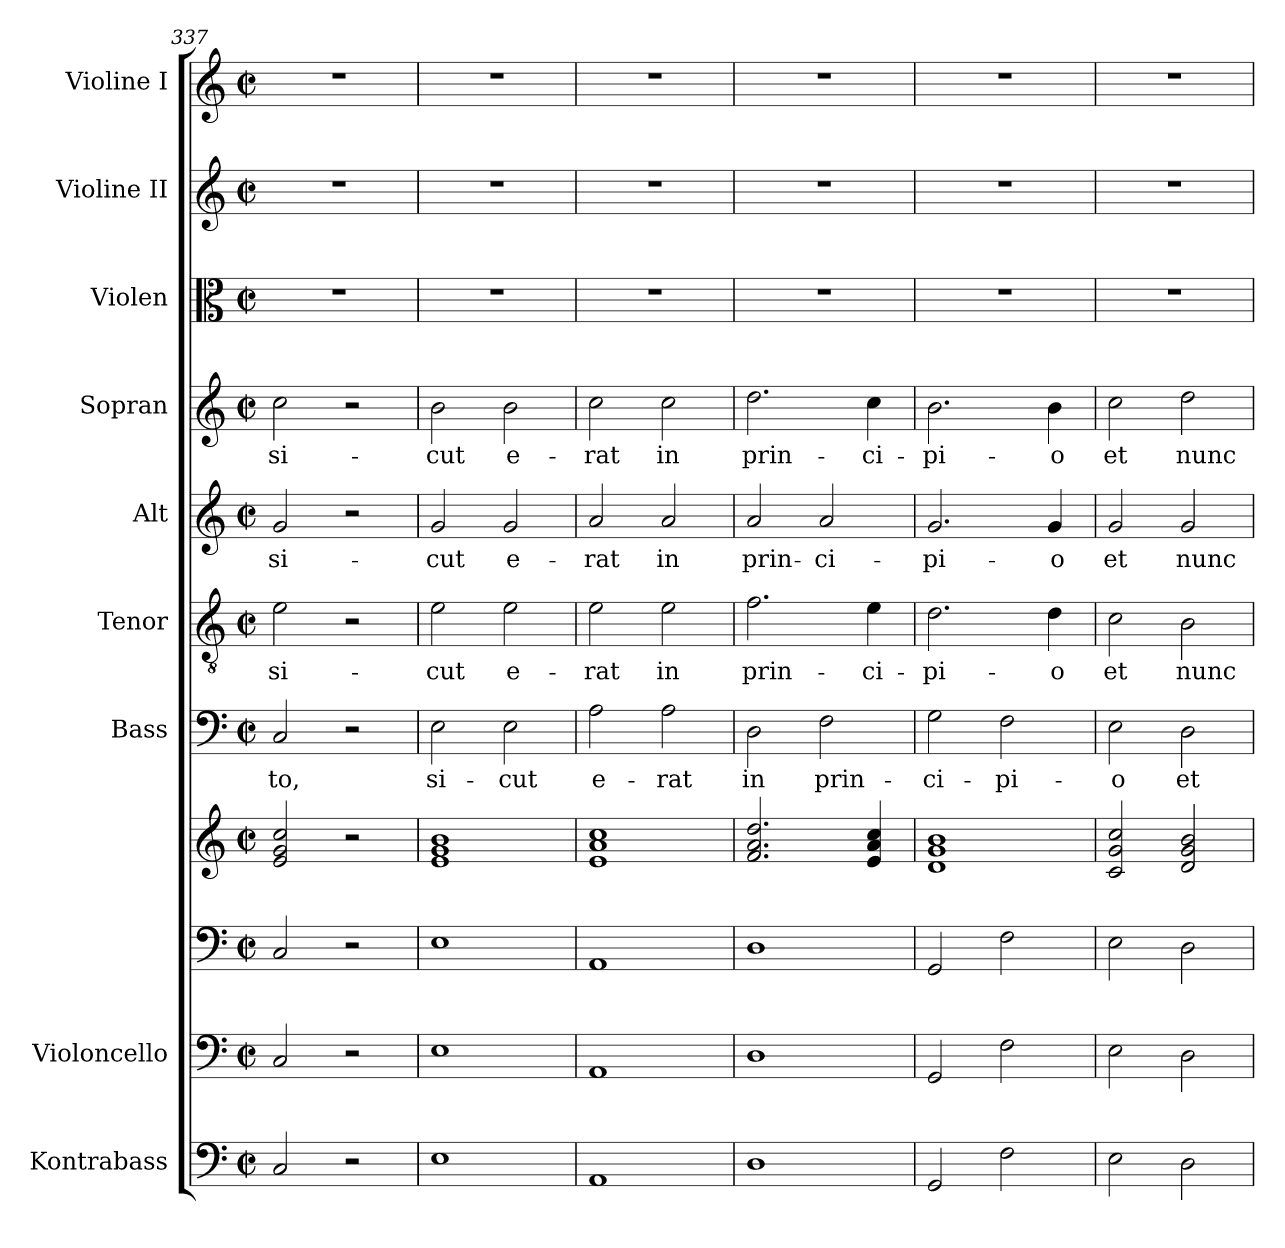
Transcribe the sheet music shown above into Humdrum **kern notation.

**kern	**kern	**kern	**kern	**kern	**text	**kern	**text	**kern	**text	**kern	**text	**kern	**kern	**kern
*part10	*part9	*part8	*part8	*part7	*part7	*part6	*part6	*part5	*part5	*part4	*part4	*part3	*part2	*part1
*staff11	*staff10	*staff9	*staff8	*staff7	*staff7	*staff6	*staff6	*staff5	*staff5	*staff4	*staff4	*staff3	*staff2	*staff1
*I"Kontrabass	*I"Violoncello	*	*	*I"Bass	*	*I"Tenor	*	*I"Alt	*	*I"Sopran	*	*I"Violen	*I"Violine II	*I"Violine I
*I'Kb.	*I'Vc.	*	*	*I'B.	*	*I'T.	*	*I'A.	*	*I'S.	*	*	*I'Vl. II	*I'Vl. I
!!LO:PB:g=z
*clefF4	*clefF4	*clefF4	*clefG2	*clefF4	*	*clefGv2	*	*clefG2	*	*clefG2	*	*clefC3	*clefG2	*clefG2
*ITrd7c12	*	*	*	*	*	*	*	*	*	*	*	*	*	*
*k[]	*k[]	*k[]	*k[]	*k[]	*	*k[]	*	*k[]	*	*k[]	*	*k[]	*k[]	*k[]
*C:	*C:	*C:	*C:	*C:	*	*C:	*	*C:	*	*C:	*	*C:	*C:	*C:
*M2/2	*M2/2	*M2/2	*M2/2	*M2/2	*	*M2/2	*	*M2/2	*	*M2/2	*	*M2/2	*M2/2	*M2/2
*met(c|)	*met(c|)	*met(c|)	*met(c|)	*met(c|)	*	*met(c|)	*	*met(c|)	*	*met(c|)	*	*met(c|)	*met(c|)	*met(c|)
=337	=337	=337	=337	=337	=337	=337	=337	=337	=337	=337	=337	=337	=337	=337
!	!	!	!	!	!LO:LY:b	!	!LO:LY:b	!	!LO:LY:b	!	!LO:LY:b	!	!	!
2CC/	2C/	2C/	2e/ 2g/ 2cc/	2C/	-to,	2e\	si-	2g/	si-	2cc\	si-	1r	1r	1r
2r	2r	2r	2r	2r	.	2r	.	2r	.	2r	.	.	.	.
=338	=338	=338	=338	=338	=338	=338	=338	=338	=338	=338	=338	=338	=338	=338
!	!	!	!	!	!LO:LY:b	!	!LO:LY:b	!	!LO:LY:b	!	!LO:LY:b	!	!	!
1EE	1E	1E	1e 1g 1b	2E\	si-	2e\	-cut	2g/	-cut	2b\	-cut	1r	1r	1r
!	!	!	!	!	!LO:LY:b	!	!LO:LY:b	!	!LO:LY:b	!	!LO:LY:b	!	!	!
.	.	.	.	2E\	-cut	2e\	e-	2g/	e-	2b\	e-	.	.	.
=339	=339	=339	=339	=339	=339	=339	=339	=339	=339	=339	=339	=339	=339	=339
!	!	!	!	!	!LO:LY:b	!	!LO:LY:b	!	!LO:LY:b	!	!LO:LY:b	!	!	!
1AAA	1AA	1AA	1e 1a 1cc	2A\	e-	2e\	-rat	2a/	-rat	2cc\	-rat	1r	1r	1r
!	!	!	!	!	!LO:LY:b	!	!LO:LY:b	!	!LO:LY:b	!	!LO:LY:b	!	!	!
.	.	.	.	2A\	-rat	2e\	in	2a/	in	2cc\	in	.	.	.
=340	=340	=340	=340	=340	=340	=340	=340	=340	=340	=340	=340	=340	=340	=340
!	!	!	!	!	!LO:LY:b	!	!LO:LY:b	!	!LO:LY:b	!	!LO:LY:b	!	!	!
1DD	1D	1D	2.f/ 2.a/ 2.dd/	2D\	in	2.f\	prin-	2a/	prin-	2.dd\	prin-	1r	1r	1r
!	!	!	!	!	!LO:LY:b	!	!	!	!LO:LY:b	!	!	!	!	!
.	.	.	.	2F\	prin-	.	.	2a/	-ci-	.	.	.	.	.
!	!	!	!	!	!	!	!LO:LY:b	!	!	!	!LO:LY:b	!	!	!
.	.	.	4e/ 4a/ 4cc/	.	.	4e\	-ci-	.	.	4cc\	-ci-	.	.	.
=341	=341	=341	=341	=341	=341	=341	=341	=341	=341	=341	=341	=341	=341	=341
!	!	!	!	!	!LO:LY:b	!	!LO:LY:b	!	!LO:LY:b	!	!LO:LY:b	!	!	!
2GGG/	2GG/	2GG/	1d 1g 1b	2G\	-ci-	2.d\	-pi-	2.g/	-pi-	2.b\	-pi-	1r	1r	1r
!	!	!	!	!	!LO:LY:b	!	!	!	!	!	!	!	!	!
2FF\	2F\	2F\	.	2F\	-pi-	.	.	.	.	.	.	.	.	.
!	!	!	!	!	!	!	!LO:LY:b	!	!LO:LY:b	!	!LO:LY:b	!	!	!
.	.	.	.	.	.	4d\	-o	4g/	-o	4b\	-o	.	.	.
=342	=342	=342	=342	=342	=342	=342	=342	=342	=342	=342	=342	=342	=342	=342
!	!	!	!	!	!LO:LY:b	!	!LO:LY:b	!	!LO:LY:b	!	!LO:LY:b	!	!	!
2EE\	2E\	2E\	2c/ 2g/ 2cc/	2E\	-o	2c\	et	2g/	et	2cc\	et	1r	1r	1r
!	!	!	!	!	!LO:LY:b	!	!LO:LY:b	!	!LO:LY:b	!	!LO:LY:b	!	!	!
2DD\	2D\	2D\	2d/ 2g/ 2b/	2D\	et	2B\	nunc	2g/	nunc	2dd\	nunc	.	.	.
=	=	=	=	=	=	=	=	=	=	=	=	=	=	=
*-	*-	*-	*-	*-	*-	*-	*-	*-	*-	*-	*-	*-	*-	*-
